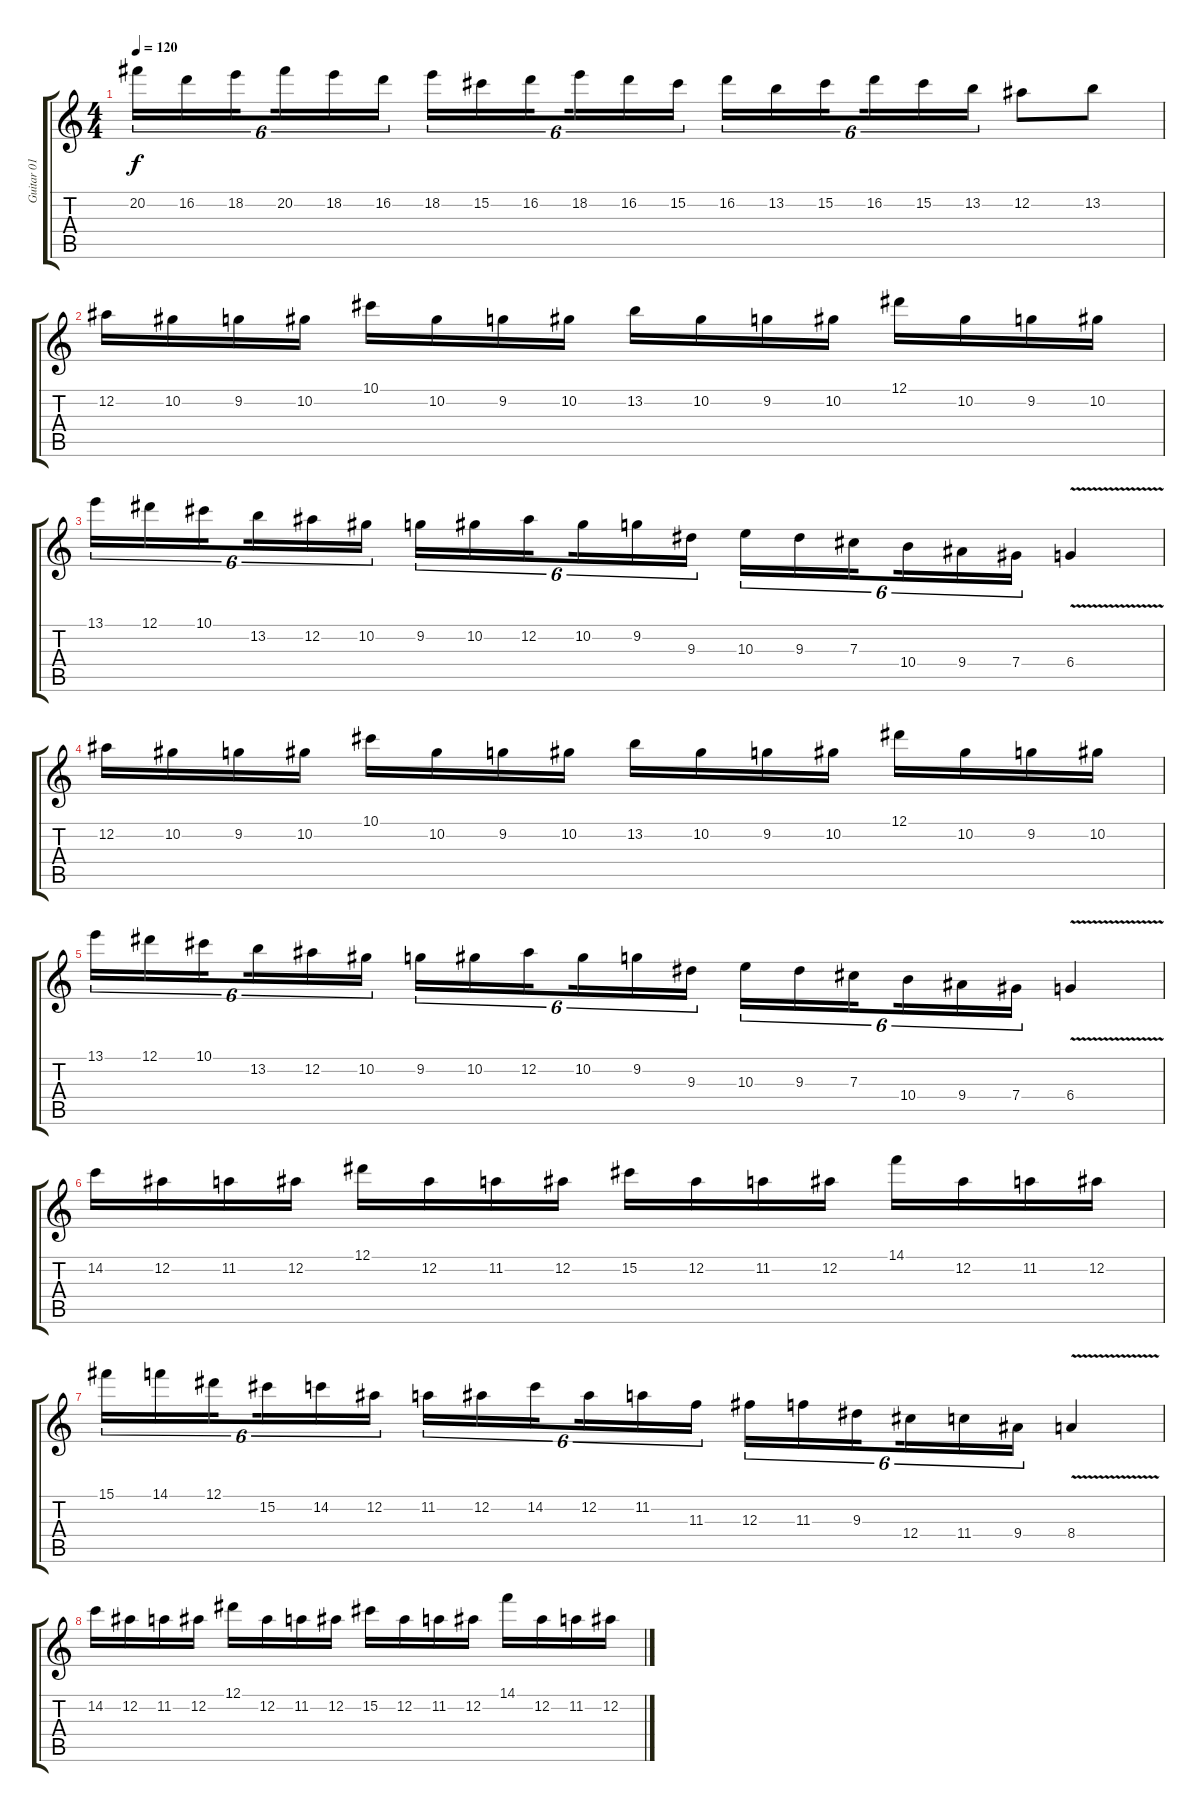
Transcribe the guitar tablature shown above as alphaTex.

\track ("Guitar 01" "Guitar 01") {instrument overdrivenguitar}
\staff {score tabs}
\tuning (Eb4 Bb3 Gb3 Db3 Ab2 Eb2) {hide}
\ts (4 4)
\tempo 120
\clef g2
\ks c
20.2.16{tu (6 4) dy f} 16.2.16{tu (6 4)} 18.2.16{tu (6 4) beam splitsecondary} 20.2.16{tu (6 4)} 18.2.16{tu (6 4)} 16.2.16{tu (6 4)} 18.2.16{tu (6 4)} 15.2.16{tu (6 4)} 16.2.16{tu (6 4) beam splitsecondary} 18.2.16{tu (6 4)} 16.2.16{tu (6 4)} 15.2.16{tu (6 4)} 16.2.16{tu (6 4)} 13.2.16{tu (6 4)} 15.2.16{tu (6 4) beam splitsecondary} 16.2.16{tu (6 4)} 15.2.16{tu (6 4)} 13.2.16{tu (6 4)} 12.2.8 13.2.8 |
12.2.16{balance 14} 10.2.16 9.2.16 10.2.16 10.1.16 10.2.16 9.2.16 10.2.16 13.2.16 10.2.16 9.2.16 10.2.16 12.1.16 10.2.16 9.2.16 10.2.16 |
13.1.16{tu (6 4)} 12.1.16{tu (6 4)} 10.1.16{tu (6 4) beam splitsecondary} 13.2.16{tu (6 4)} 12.2.16{tu (6 4)} 10.2.16{tu (6 4)} 9.2.16{tu (6 4)} 10.2.16{tu (6 4)} 12.2.16{tu (6 4) beam splitsecondary} 10.2.16{tu (6 4)} 9.2.16{tu (6 4)} 9.3.16{tu (6 4)} 10.3.16{tu (6 4)} 9.3.16{tu (6 4)} 7.3.16{tu (6 4) beam splitsecondary} 10.4.16{tu (6 4)} 9.4.16{tu (6 4)} 7.4.16{tu (6 4)} 6.4{v}.4 |
12.2.16 10.2.16 9.2.16 10.2.16 10.1.16 10.2.16 9.2.16 10.2.16 13.2.16 10.2.16 9.2.16 10.2.16 12.1.16 10.2.16 9.2.16 10.2.16 |
13.1.16{tu (6 4)} 12.1.16{tu (6 4)} 10.1.16{tu (6 4) beam splitsecondary} 13.2.16{tu (6 4)} 12.2.16{tu (6 4)} 10.2.16{tu (6 4)} 9.2.16{tu (6 4)} 10.2.16{tu (6 4)} 12.2.16{tu (6 4) beam splitsecondary} 10.2.16{tu (6 4)} 9.2.16{tu (6 4)} 9.3.16{tu (6 4)} 10.3.16{tu (6 4)} 9.3.16{tu (6 4)} 7.3.16{tu (6 4) beam splitsecondary} 10.4.16{tu (6 4)} 9.4.16{tu (6 4)} 7.4.16{tu (6 4)} 6.4{v}.4 |
14.2.16{balance 14} 12.2.16 11.2.16 12.2.16 12.1.16 12.2.16 11.2.16 12.2.16 15.2.16 12.2.16 11.2.16 12.2.16 14.1.16 12.2.16 11.2.16 12.2.16 |
15.1.16{tu (6 4)} 14.1.16{tu (6 4)} 12.1.16{tu (6 4) beam splitsecondary} 15.2.16{tu (6 4)} 14.2.16{tu (6 4)} 12.2.16{tu (6 4)} 11.2.16{tu (6 4)} 12.2.16{tu (6 4)} 14.2.16{tu (6 4) beam splitsecondary} 12.2.16{tu (6 4)} 11.2.16{tu (6 4)} 11.3.16{tu (6 4)} 12.3.16{tu (6 4)} 11.3.16{tu (6 4)} 9.3.16{tu (6 4) beam splitsecondary} 12.4.16{tu (6 4)} 11.4.16{tu (6 4)} 9.4.16{tu (6 4)} 8.4{v}.4 |
14.2.16 12.2.16 11.2.16 12.2.16 12.1.16 12.2.16 11.2.16 12.2.16 15.2.16 12.2.16 11.2.16 12.2.16 14.1.16 12.2.16 11.2.16 12.2.16
